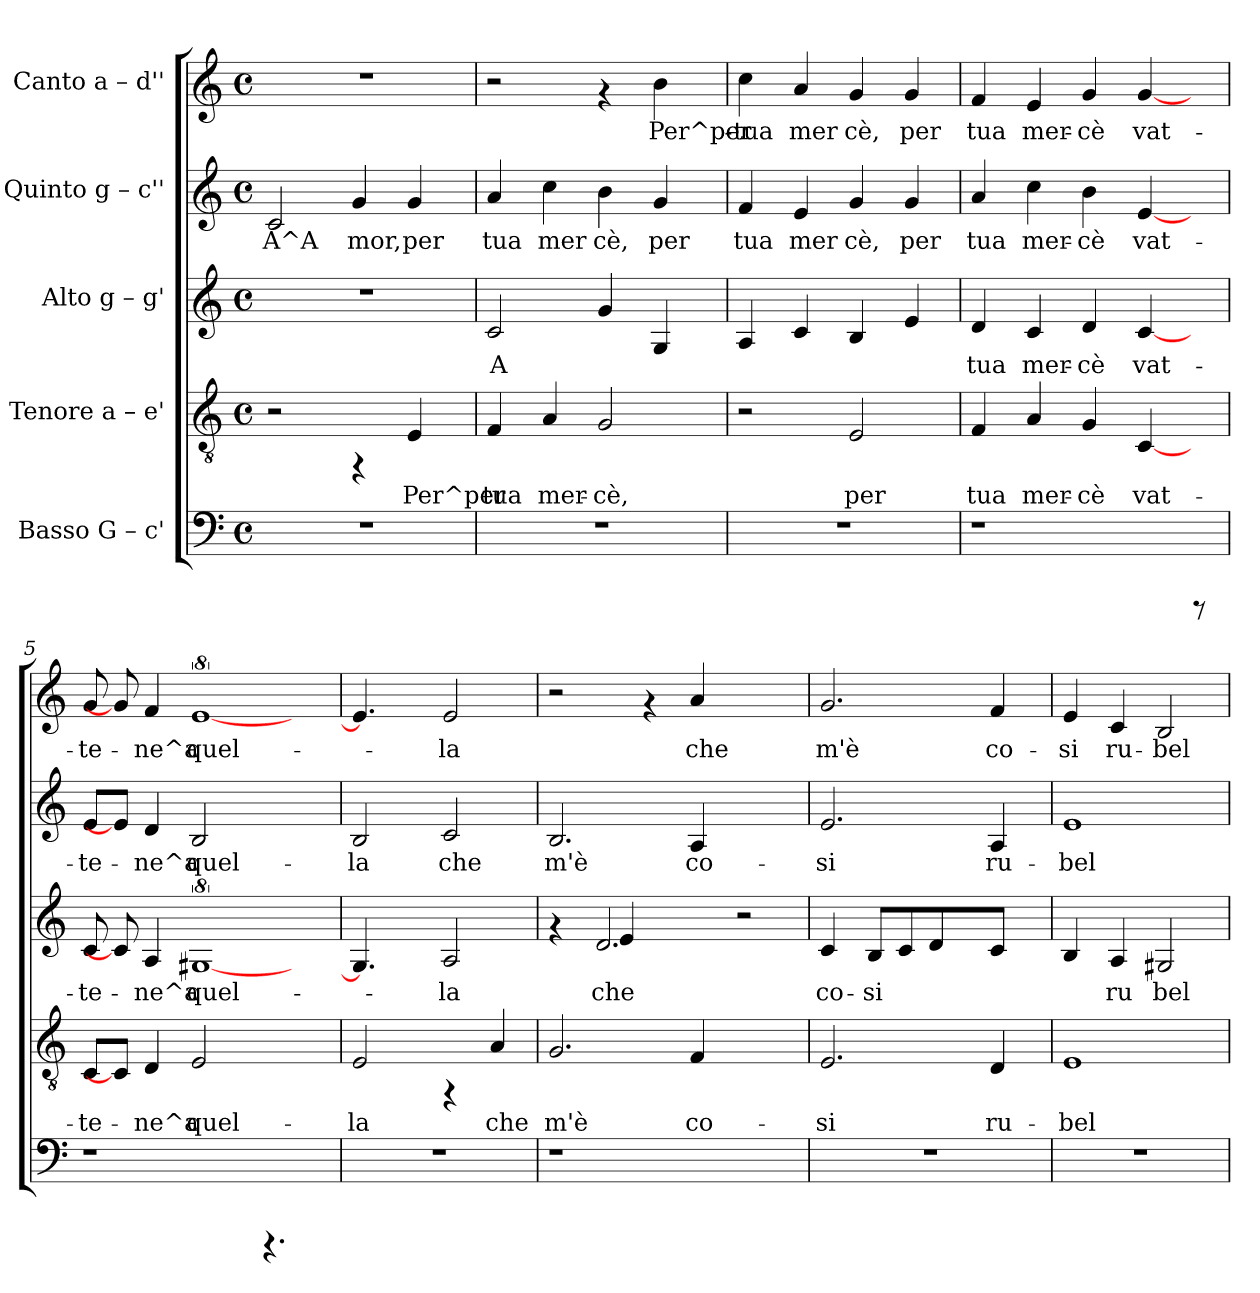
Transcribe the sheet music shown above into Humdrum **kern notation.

**kern	**kern	**text	**kern	**text	**kern	**text	**kern	**text
*part5	*part4	*part4	*part3	*part3	*part2	*part2	*part1	*part1
*staff5	*staff4	*staff4	*staff3	*staff3	*staff2	*staff2	*staff1	*staff1
*I"Basso  G – c'	*I"Tenore  a – e'	*	*I"Alto  g – g'	*	*I"Quinto  g – c''	*	*I"Canto  a – d''	*
!!LO:PB:g=z
*stria5	*stria5	*	*stria5	*	*stria5	*	*stria5	*
*clefF4	*clefGv2	*	*clefG2	*	*clefG2	*	*clefG2	*
*k[]	*k[]	*	*k[]	*	*k[]	*	*k[]	*
*C:	*C:	*	*C:	*	*C:	*	*C:	*
*M4/4	*M4/4	*	*M4/4	*	*M4/4	*	*M4/4	*
*met(c)	*met(c)	*	*met(c)	*	*met(c)	*	*met(c)	*
=1	=1	=1	=1	=1	=1	=1	=1	=1
!	!	!	!	!	!	!LO:LY:b:rj	!	!
1r	2r	.	1r	.	2c/	A^A	1r	.
!	!	!	!	!	!	!LO:LY:b:rj	!	!
.	4rFF	.	.	.	4g/	mor,	.	.
!	!	!LO:LY:b:rj	!	!	!	!LO:LY:b:rj	!	!
.	4E/	Per^per	.	.	4g/	per	.	.
=2	=2	=2	=2	=2	=2	=2	=2	=2
!	!	!LO:LY:b:rj	!	!LO:LY:b:rj	!	!LO:LY:b:rj	!	!
1r	4F/	tua	2c/	A	4a/	tua	2r	.
!	!	!LO:LY:b:rj	!	!	!	!LO:LY:b:rj	!	!
.	4A/	mer-	.	.	4cc\	mer	.	.
!	!	!LO:LY:b:rj	!	!LO:LY:b:rj	!	!LO:LY:b:rj	!	!
.	2G/	-cè,	4g/	.	4b\	cè,	4rf	.
!	!	!	!	!LO:LY:b:rj	!	!LO:LY:b:rj	!	!LO:LY:b:rj
.	.	.	4G/	.	4g/	per	4b\	Per^per-
=3	=3	=3	=3	=3	=3	=3	=3	=3
!	!	!	!	!LO:LY:b:rj	!	!LO:LY:b:rj	!	!LO:LY:b:rj
1r	2r	.	4A/	.	4f/	tua	4cc\	-tua
!	!	!	!	!LO:LY:b:rj	!	!LO:LY:b:rj	!	!LO:LY:b:rj
.	.	.	4c/	.	4e/	mer	4a/	mer
!	!	!LO:LY:b:rj	!	!LO:LY:b:rj	!	!LO:LY:b:rj	!	!LO:LY:b:rj
.	2E/	per	4B/	.	4g/	cè,	4g/	cè,
!	!	!	!	!LO:LY:b:rj	!	!LO:LY:b:rj	!	!LO:LY:b:rj
.	.	.	4e/	.	4g/	per	4g/	per
!!LO:PB:g=z
=4	=4	=4	=4	=4	=4	=4	=4	=4
!	!	!LO:LY:b:rj	!	!LO:LY:b:rj	!	!LO:LY:b:rj	!	!LO:LY:b:rj
1r	4F/	tua	4d/	tua	4a/	tua	4f/	tua
!	!	!LO:LY:b:rj	!	!LO:LY:b:rj	!	!LO:LY:b:rj	!	!LO:LY:b:rj
.	4A/	mer-	4c/	mer-	4cc\	mer-	4e/	mer-
!	!	!LO:LY:b:rj	!	!LO:LY:b:rj	!	!LO:LY:b:rj	!	!LO:LY:b:rj
.	4G/	-cè	4d/	-cè	4b\	-cè	4g/	-cè
!	!	!LO:LY:b:rj	!	!LO:LY:b:rj	!	!LO:LY:b:rj	!	!LO:LY:b:rj
.	[4C/	vat-	[4c/	vat-	[4e/	vat-	[4g/	vat-
8rCCC	8ryy	.	8ryy	.	8ryy	.	8ryy	.
=5	=5	=5	=5	=5	=5	=5	=5	=5
!	!	!LO:LY:b:rj	!	!LO:LY:b:rj	!	!LO:LY:b:rj	!	!LO:LY:b:rj
1r	8C/L	-te-	8c/	-te-	8e/L	-te-	8g/	-te-
.	8C/J]	.	8c/]	.	8e/J]	.	8g/]	.
!	!	!LO:LY:b:rj	!	!LO:LY:b:rj	!	!LO:LY:b:rj	!	!LO:LY:b:rj
.	4D/	-ne^a	4A/	-ne^a	4d/	-ne^a	4f/	-ne^a
!	!	!LO:LY:b:rj	!	!LO:LY:b:rj	!	!LO:LY:b:rj	!	!LO:LY:b:rj
.	2E/	quel-	[8%5G#X	quel-	2B/	quel-	[8%5e	quel-
4.rCCC	4.ryy	.	.	.	4.ryy	.	.	.
.	.	.	4ryy	.	.	.	4ryy	.
=6	=6	=6	=6	=6	=6	=6	=6	=6
!	!	!LO:LY:b:rj	!	!	!	!LO:LY:b:rj	!	!
1r	2E/	-la	4.G#]	.	2B/	-la	4.e]	.
.	.	.	8ryy	.	.	.	8ryy	.
!	!	!	!	!LO:LY:b:rj	!	!LO:LY:b:rj	!	!LO:LY:b:rj
.	4rFF	.	2A/	-la	2c/	che	2e/	-la
!	!	!LO:LY:b:rj	!	!	!	!	!	!
.	4A/	che	.	.	.	.	.	.
=7	=7	=7	=7	=7	=7	=7	=7	=7
!	!	!LO:LY:b:rj	!	!	!	!LO:LY:b:rj	!	!
*	*	*	*^	*	*	*	*	*
1r	2.G/	m'è	4rf	4ryy	.	2.B/	m'è	2r	.
!	!	!	!	!	!LO:LY:b:rj	!	!	!	!
.	.	.	2.d/	4e/	che	.	.	.	.
.	.	.	.	1ryy	.	.	.	4rf	.
!	!	!LO:LY:b:rj	!	!	!	!	!LO:LY:b:rj	!	!LO:LY:b:rj
.	4F/	co-	.	.	.	4A/	co-	4a/	che
2ryy	2ryy	.	2r	.	.	2ryy	.	2ryy	.
*	*	*	*v	*v	*	*	*	*	*
=8	=8	=8	=8	=8	=8	=8	=8	=8
!	!	!LO:LY:b:rj	!	!LO:LY:b:rj	!	!LO:LY:b:rj	!	!LO:LY:b:rj
1r	2.E/	-si	4c/	co-	2.e/	-si	2.g/	m'è
!	!	!	!	!LO:LY:b:rj	!	!	!	!
.	.	.	8B/L	-si	.	.	.	.
!	!	!	!	!LO:LY:b:rj	!	!	!	!
.	.	.	8c/	.	.	.	.	.
!	!	!	!	!LO:LY:b:rj	!	!	!	!
.	.	.	8d/	.	.	.	.	.
.	.	.	8ryy	.	.	.	.	.
!	!	!LO:LY:b:rj	!	!LO:LY:b:rj	!	!LO:LY:b:rj	!	!LO:LY:b:rj
.	4D/	ru-	8c/J	.	4A/	ru-	4f/	co-
.	.	.	8ryy	.	.	.	.	.
!!LO:PB:g=z
=9	=9	=9	=9	=9	=9	=9	=9	=9
!	!	!LO:LY:b:rj	!	!LO:LY:b:rj	!	!LO:LY:b:rj	!	!LO:LY:b:rj
1r	1E	-bel-	4B/	.	1e	-bel	4e/	-si
!	!	!	!	!LO:LY:b:rj	!	!	!	!LO:LY:b:rj
.	.	.	4A/	ru	.	.	4c/	ru-
!	!	!	!	!LO:LY:b:rj	!	!	!	!LO:LY:b:rj
.	.	.	2G#X/	bel	.	.	2B/	-bel-
=	=	=	=	=	=	=	=	=
*-	*-	*-	*-	*-	*-	*-	*-	*-
